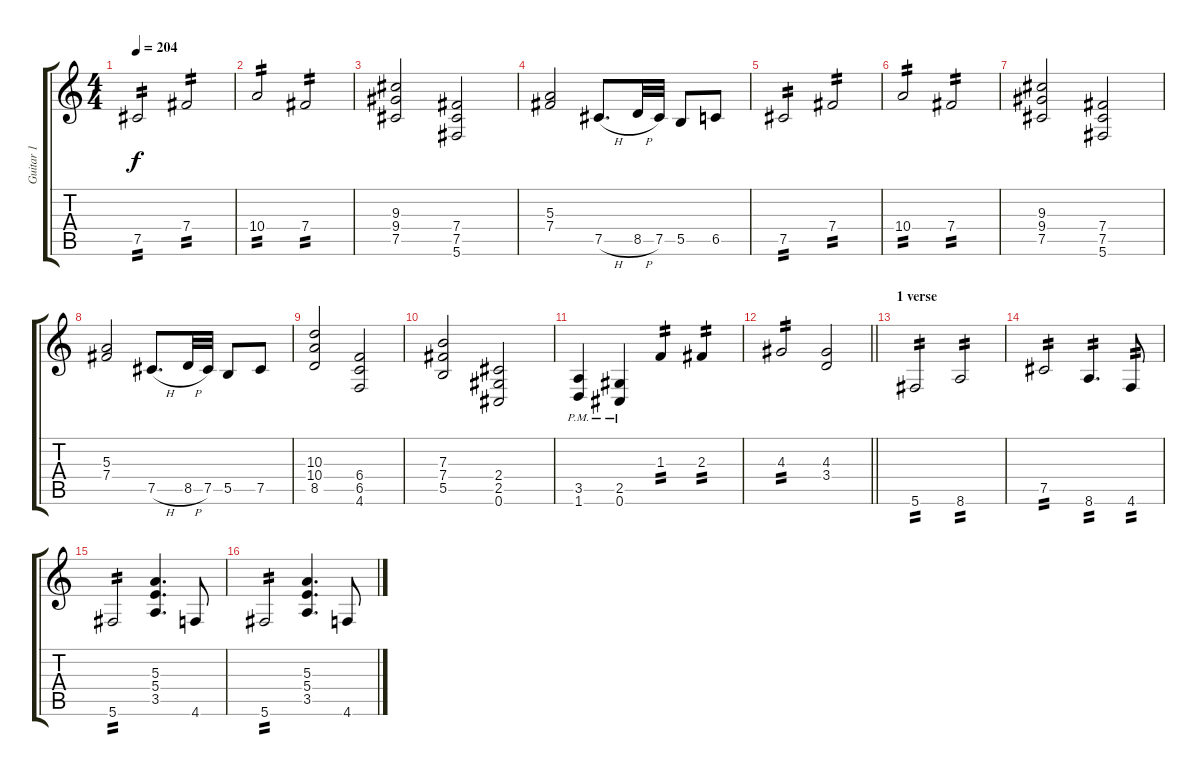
\track ("Guitar 1" "Guitar 1") {instrument distortionguitar}
\staff {score tabs}
\tuning (Db4 Ab3 E3 B2 Gb2 Db2) {hide}
\ts (4 4)
\tempo 204
\clef g2
\ks c
7.5.2{tp 2 dy f} 7.4.2{tp 2} |
10.4.2{tp 2} 7.4.2{tp 2} |
(9.3 9.4 7.5).2 (7.4 7.5 5.6).2 |
(5.3 7.4).2 7.5{h}.8{d} 8.5{h}.32 7.5.32 5.5.8 6.5.8 |
7.5.2{tp 2} 7.4.2{tp 2} |
10.4.2{tp 2} 7.4.2{tp 2} |
(9.3 9.4 7.5).2 (7.4 7.5 5.6).2 |
(5.3 7.4).2 7.5{h}.8{d} 8.5{h}.32 7.5.32 5.5.8 7.5.8 |
(10.3 10.4 8.5).2 (6.4 6.5 4.6).2 |
(7.3 7.4 5.5).2 (2.4 2.5 0.6).2 |
(3.5{pm} 1.6{pm}).4 (2.5{pm} 0.6{pm}).4 1.3.4{tp 2} 2.3.4{tp 2} |
\barLineRight lightlight
4.3.2{tp 2} (4.3 3.4).2 |
\section ("" "1 verse")
5.6.2{tp 2} 8.6.2{tp 2} |
7.5.2{tp 2} 8.6.4{d tp 2} 4.6.8{tp 2} |
5.6.2{tp 2} (5.3 5.4 3.5).4{d} 4.6.8 |
5.6.2{tp 2} (5.3 5.4 3.5).4{d} 4.6.8
